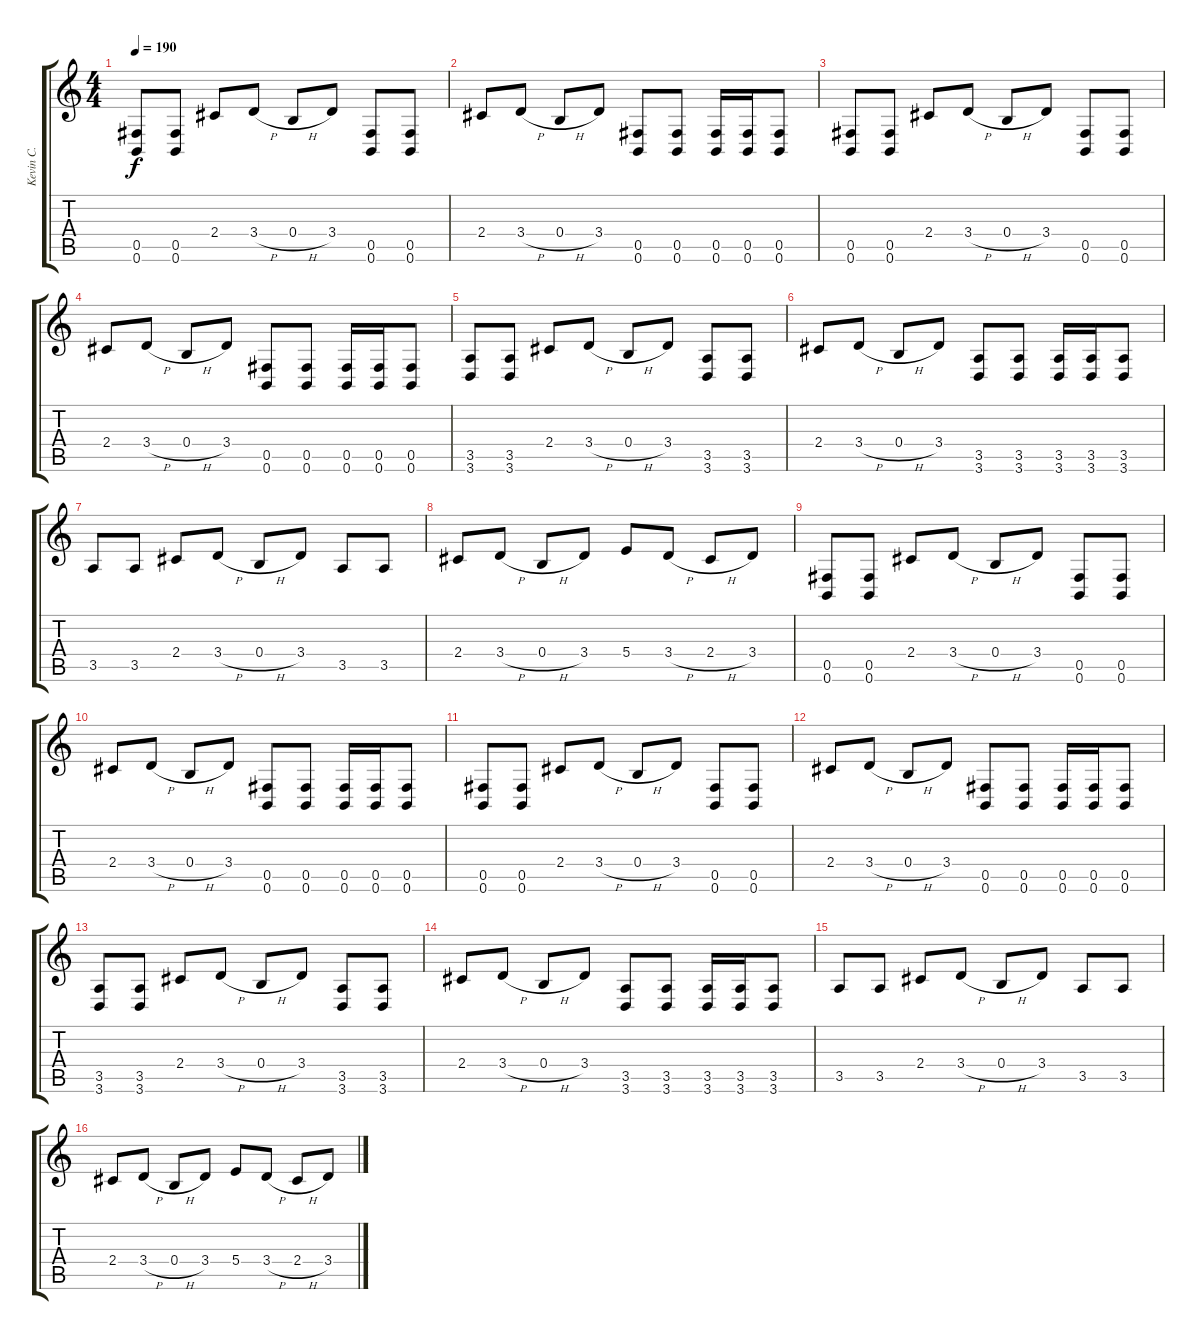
\track ("Kevin C." "Kevin C.") {instrument distortionguitar}
\staff {score tabs}
\tuning (Db4 Ab3 E3 B2 Gb2 B1) {hide}
\ts (4 4)
\tempo 190
\clef g2
\ks c
(0.5 0.6).8{dy f} (0.5 0.6).8 2.4.8 3.4{h}.8 0.4{h}.8 3.4.8 (0.5 0.6).8 (0.5 0.6).8 |
2.4.8 3.4{h}.8 0.4{h}.8 3.4.8 (0.5 0.6).8 (0.5 0.6).8 (0.5 0.6).16 (0.5 0.6).16 (0.5 0.6).8 |
(0.5 0.6).8 (0.5 0.6).8 2.4.8 3.4{h}.8 0.4{h}.8 3.4.8 (0.5 0.6).8 (0.5 0.6).8 |
2.4.8 3.4{h}.8 0.4{h}.8 3.4.8 (0.5 0.6).8 (0.5 0.6).8 (0.5 0.6).16 (0.5 0.6).16 (0.5 0.6).8 |
(3.5 3.6).8 (3.5 3.6).8 2.4.8 3.4{h}.8 0.4{h}.8 3.4.8 (3.5 3.6).8 (3.5 3.6).8 |
2.4.8 3.4{h}.8 0.4{h}.8 3.4.8 (3.5 3.6).8 (3.5 3.6).8 (3.5 3.6).16 (3.5 3.6).16 (3.5 3.6).8 |
3.5.8 3.5.8 2.4.8 3.4{h}.8 0.4{h}.8 3.4.8 3.5.8 3.5.8 |
2.4.8 3.4{h}.8 0.4{h}.8 3.4.8 5.4.8 3.4{h}.8 2.4{h}.8 3.4.8 |
(0.5 0.6).8 (0.5 0.6).8 2.4.8 3.4{h}.8 0.4{h}.8 3.4.8 (0.5 0.6).8 (0.5 0.6).8 |
2.4.8 3.4{h}.8 0.4{h}.8 3.4.8 (0.5 0.6).8 (0.5 0.6).8 (0.5 0.6).16 (0.5 0.6).16 (0.5 0.6).8 |
(0.5 0.6).8 (0.5 0.6).8 2.4.8 3.4{h}.8 0.4{h}.8 3.4.8 (0.5 0.6).8 (0.5 0.6).8 |
2.4.8 3.4{h}.8 0.4{h}.8 3.4.8 (0.5 0.6).8 (0.5 0.6).8 (0.5 0.6).16 (0.5 0.6).16 (0.5 0.6).8 |
(3.5 3.6).8 (3.5 3.6).8 2.4.8 3.4{h}.8 0.4{h}.8 3.4.8 (3.5 3.6).8 (3.5 3.6).8 |
2.4.8 3.4{h}.8 0.4{h}.8 3.4.8 (3.5 3.6).8 (3.5 3.6).8 (3.5 3.6).16 (3.5 3.6).16 (3.5 3.6).8 |
3.5.8 3.5.8 2.4.8 3.4{h}.8 0.4{h}.8 3.4.8 3.5.8 3.5.8 |
2.4.8 3.4{h}.8 0.4{h}.8 3.4.8 5.4.8 3.4{h}.8 2.4{h}.8 3.4.8
